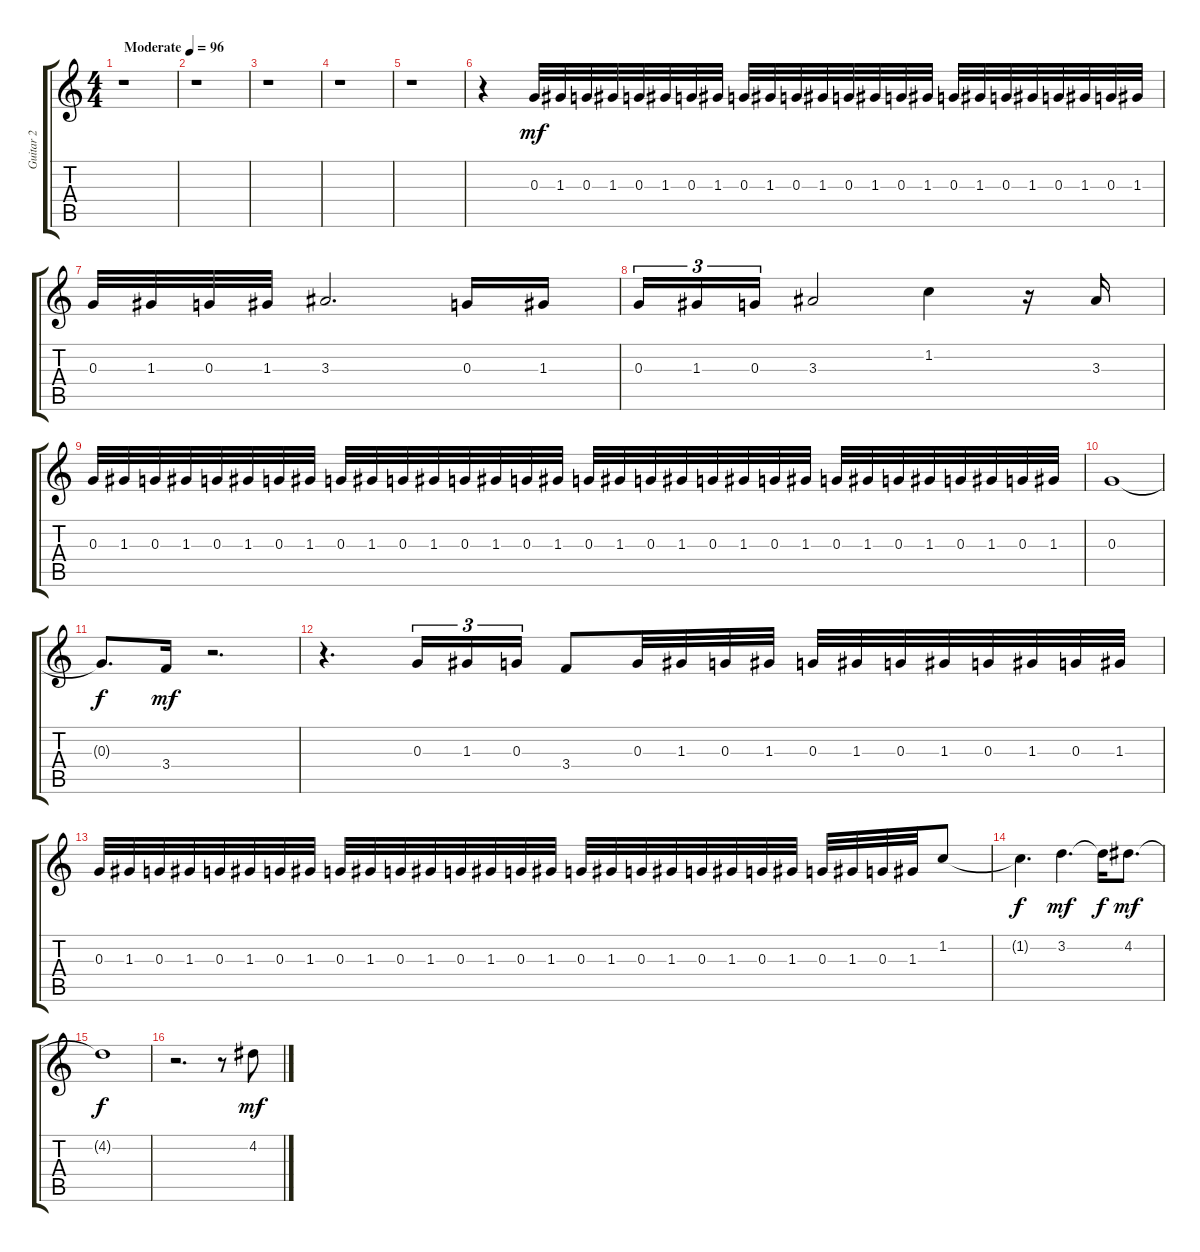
\track ("Guitar 2" "Guitar 2") {instrument electricguitarjazz}
\staff {score tabs}
\tuning (E4 B3 G3 D3 A2 E2) {hide}
\ts (4 4)
\tempo (96 "Moderate")
\clef g2
\ks c
r.1{dy mf instrument electricguitarjazz} |
r.1 |
r.1 |
r.1 |
r.1 |
r.4 0.3.32 1.3.32 0.3.32 1.3.32 0.3.32 1.3.32 0.3.32 1.3.32 0.3.32 1.3.32 0.3.32 1.3.32 0.3.32 1.3.32 0.3.32 1.3.32 0.3.32 1.3.32 0.3.32 1.3.32 0.3.32 1.3.32 0.3.32 1.3.32 |
0.3.32 1.3.32 0.3.32 1.3.32 3.3.2{d} 0.3.16 1.3.16 |
0.3.16{tu (3 2)} 1.3.16{tu (3 2)} 0.3.16{tu (3 2)} 3.3.2 1.2.4 r.16 3.3.16 |
0.3.32 1.3.32 0.3.32 1.3.32 0.3.32 1.3.32 0.3.32 1.3.32 0.3.32 1.3.32 0.3.32 1.3.32 0.3.32 1.3.32 0.3.32 1.3.32 0.3.32 1.3.32 0.3.32 1.3.32 0.3.32 1.3.32 0.3.32 1.3.32 0.3.32 1.3.32 0.3.32 1.3.32 0.3.32 1.3.32 0.3.32 1.3.32 |
0.3.1 |
0.3{t}.8{d dy f} 3.4.16{dy mf} r.2{d} |
r.4{d} 0.3.16{tu (3 2)} 1.3.16{tu (3 2)} 0.3.16{tu (3 2)} 3.4.8 0.3.32 1.3.32 0.3.32 1.3.32 0.3.32 1.3.32 0.3.32 1.3.32 0.3.32 1.3.32 0.3.32 1.3.32 |
0.3.32 1.3.32 0.3.32 1.3.32 0.3.32 1.3.32 0.3.32 1.3.32 0.3.32 1.3.32 0.3.32 1.3.32 0.3.32 1.3.32 0.3.32 1.3.32 0.3.32 1.3.32 0.3.32 1.3.32 0.3.32 1.3.32 0.3.32 1.3.32 0.3.32 1.3.32 0.3.32 1.3.32 1.2.8 |
1.2{t}.4{d dy f} 3.2.4{d dy mf} 3.2{t}.16{dy f} 4.2.8{d dy mf} |
4.2{t}.1{dy f} |
r.2{d} r.8 4.2.8{dy mf}
